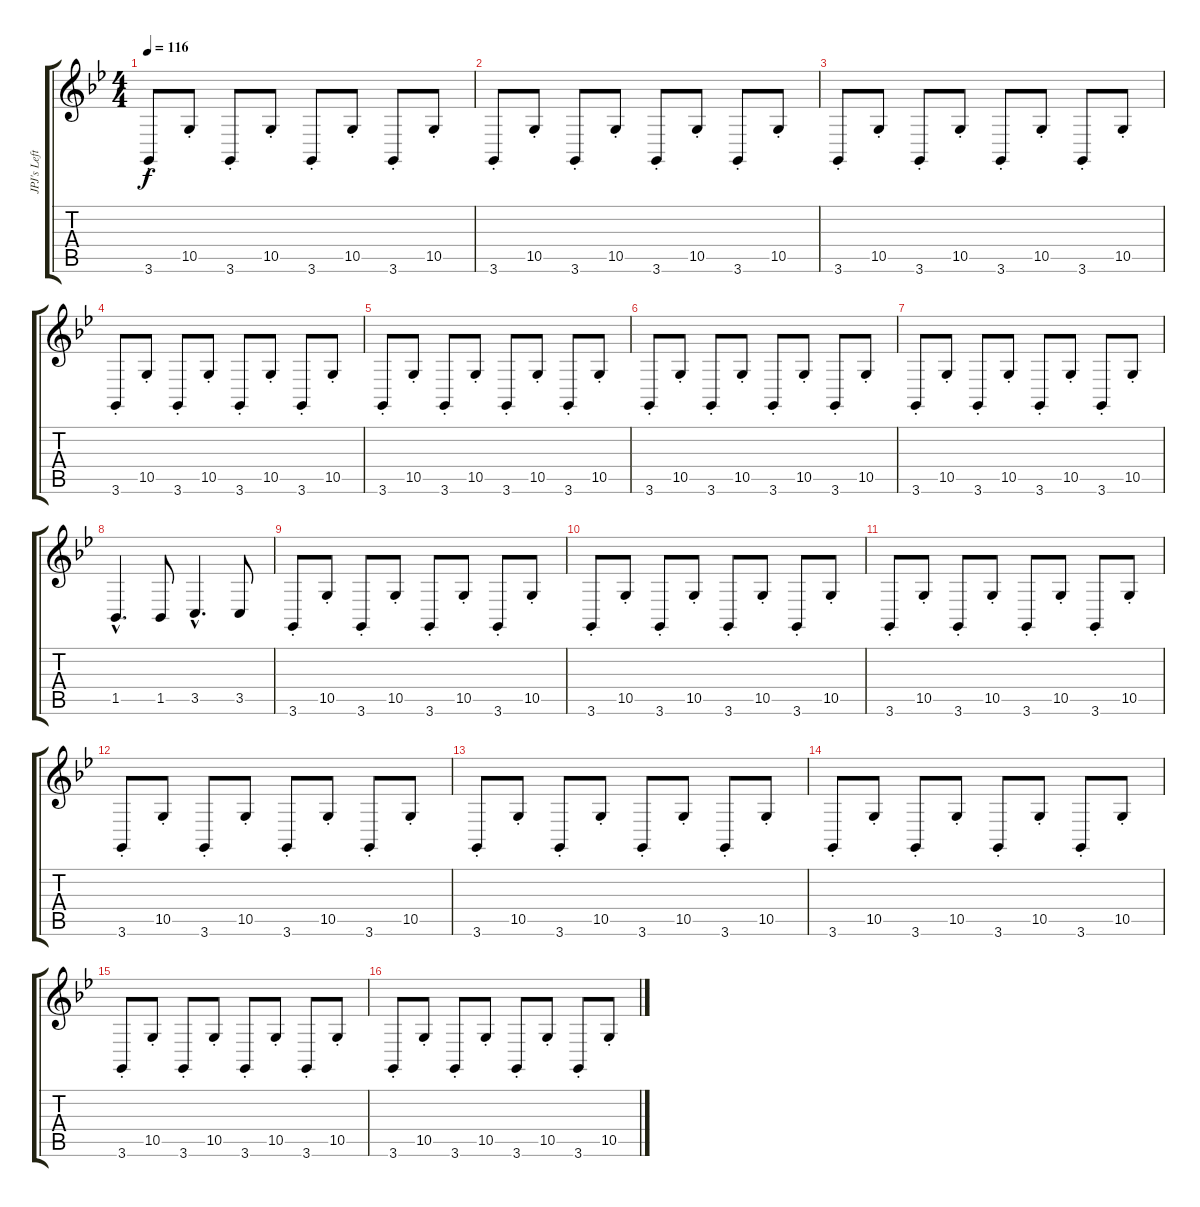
\track ("JPJ's Left Hand" "JPJ's Left") {instrument clavinet}
\staff {score tabs}
\tuning (E4 B3 G3 D3 A2 E2) {hide}
\ts (4 4)
\tempo 116
\clef g2
\ks bb
3.6{st}.8{dy f} 10.5{st}.8 3.6{st}.8 10.5{st}.8 3.6{st}.8 10.5{st}.8 3.6{st}.8 10.5{st}.8 |
3.6{st}.8 10.5{st}.8 3.6{st}.8 10.5{st}.8 3.6{st}.8 10.5{st}.8 3.6{st}.8 10.5{st}.8 |
3.6{st}.8 10.5{st}.8 3.6{st}.8 10.5{st}.8 3.6{st}.8 10.5{st}.8 3.6{st}.8 10.5{st}.8 |
3.6{st}.8 10.5{st}.8 3.6{st}.8 10.5{st}.8 3.6{st}.8 10.5{st}.8 3.6{st}.8 10.5{st}.8 |
3.6{st}.8 10.5{st}.8 3.6{st}.8 10.5{st}.8 3.6{st}.8 10.5{st}.8 3.6{st}.8 10.5{st}.8 |
3.6{st}.8 10.5{st}.8 3.6{st}.8 10.5{st}.8 3.6{st}.8 10.5{st}.8 3.6{st}.8 10.5{st}.8 |
3.6{st}.8 10.5{st}.8 3.6{st}.8 10.5{st}.8 3.6{st}.8 10.5{st}.8 3.6{st}.8 10.5{st}.8 |
1.5{hac}.4{d} 1.5.8 3.5{hac}.4{d} 3.5.8 |
3.6{st}.8 10.5{st}.8 3.6{st}.8 10.5{st}.8 3.6{st}.8 10.5{st}.8 3.6{st}.8 10.5{st}.8 |
3.6{st}.8 10.5{st}.8 3.6{st}.8 10.5{st}.8 3.6{st}.8 10.5{st}.8 3.6{st}.8 10.5{st}.8 |
3.6{st}.8 10.5{st}.8 3.6{st}.8 10.5{st}.8 3.6{st}.8 10.5{st}.8 3.6{st}.8 10.5{st}.8 |
3.6{st}.8 10.5{st}.8 3.6{st}.8 10.5{st}.8 3.6{st}.8 10.5{st}.8 3.6{st}.8 10.5{st}.8 |
3.6{st}.8 10.5{st}.8 3.6{st}.8 10.5{st}.8 3.6{st}.8 10.5{st}.8 3.6{st}.8 10.5{st}.8 |
3.6{st}.8 10.5{st}.8 3.6{st}.8 10.5{st}.8 3.6{st}.8 10.5{st}.8 3.6{st}.8 10.5{st}.8 |
3.6{st}.8 10.5{st}.8 3.6{st}.8 10.5{st}.8 3.6{st}.8 10.5{st}.8 3.6{st}.8 10.5{st}.8 |
3.6{st}.8 10.5{st}.8 3.6{st}.8 10.5{st}.8 3.6{st}.8 10.5{st}.8 3.6{st}.8 10.5{st}.8
